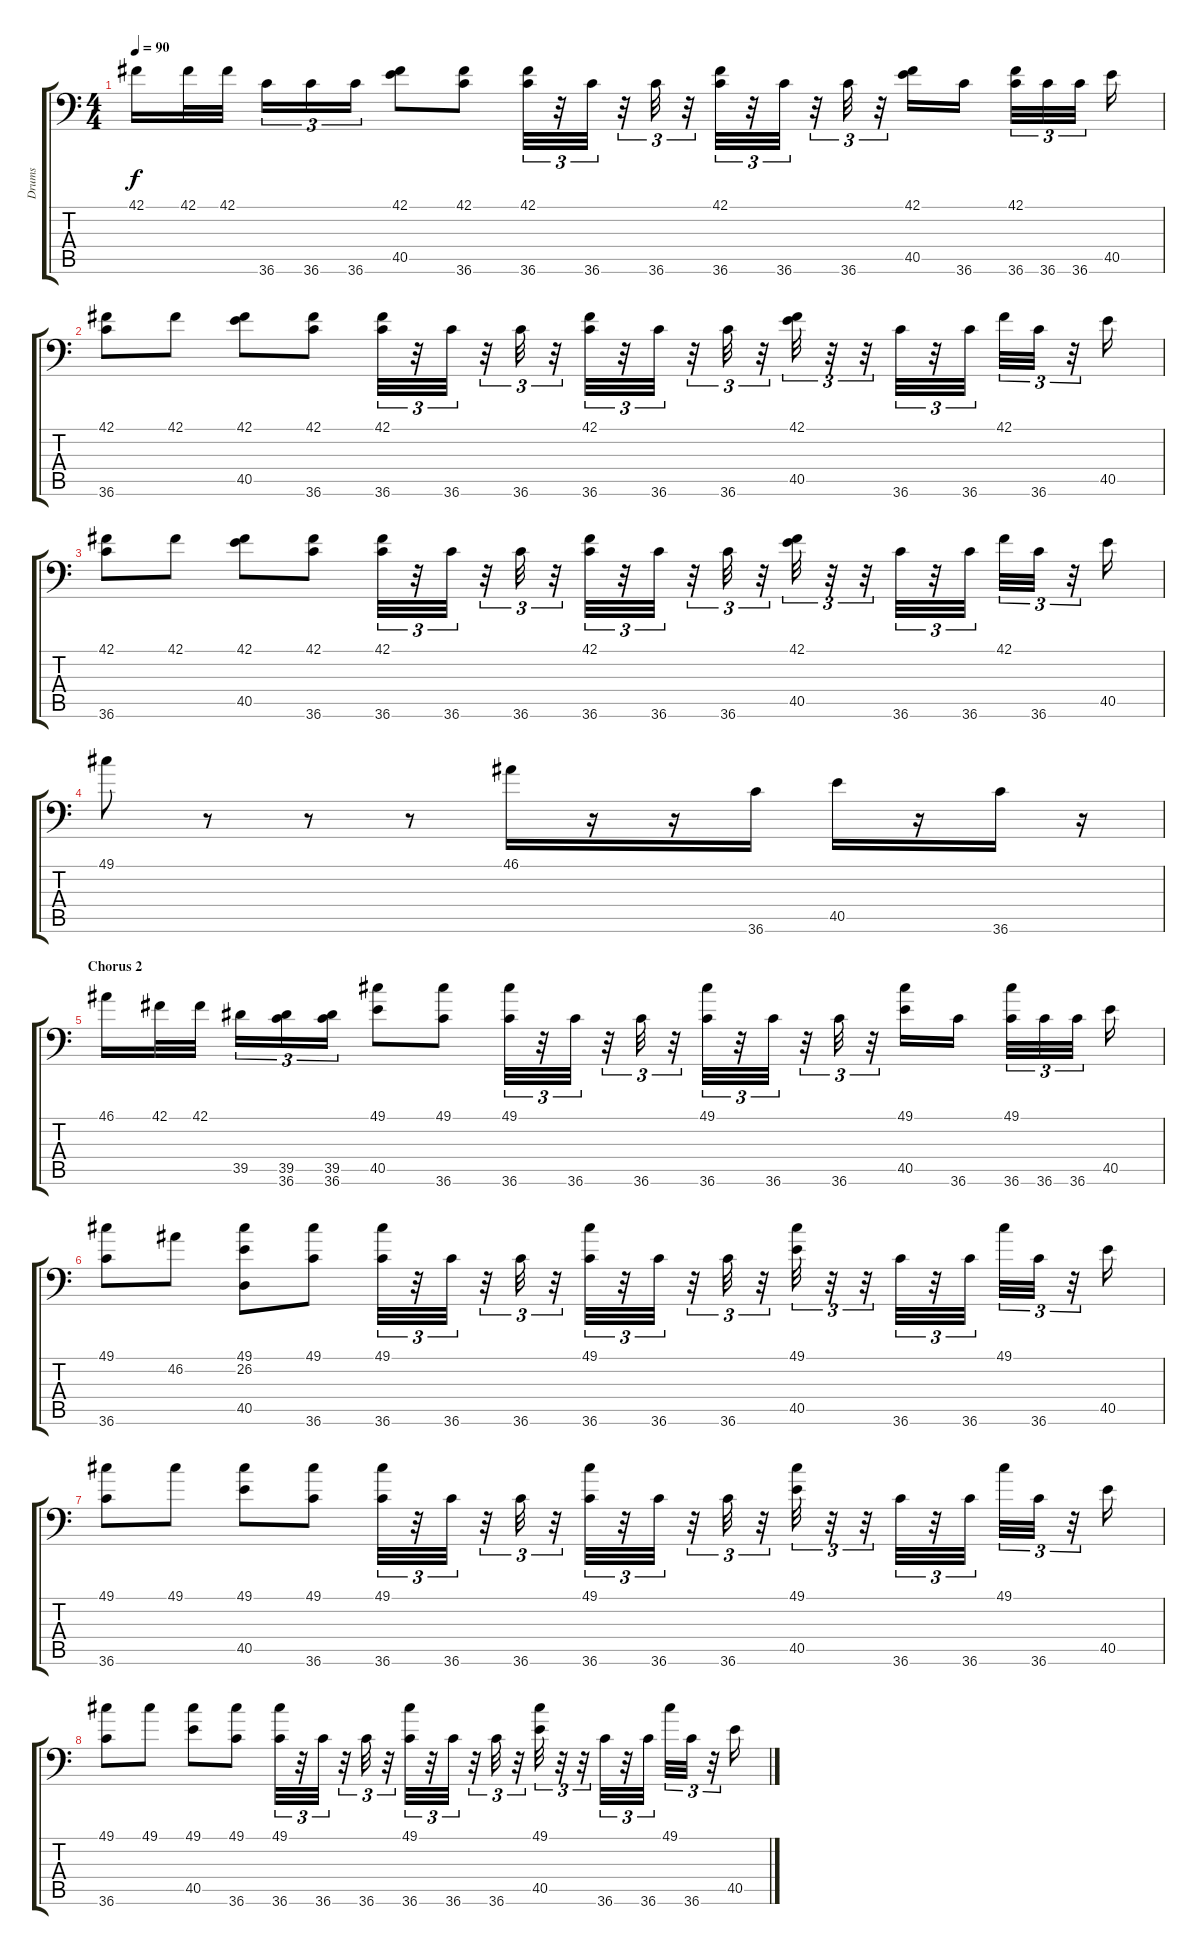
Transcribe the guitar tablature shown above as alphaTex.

\track ("Drums" "Drums") {instrument acousticgrandpiano}
\staff {score tabs}
\tuning (C-1 C-1 C-1 C-1 C-1 C-1) {hide}
\ts (4 4)
\tempo 90
\clef f4
\ks c
42.1.16{dy f} 42.1.32 42.1.32 36.6.16{tu (3 2)} 36.6.16{tu (3 2)} 36.6.16{tu (3 2)} (42.1 40.5).8 (42.1 36.6).8 (42.1 36.6).32{tu (3 2)} r.32{tu (3 2)} 36.6.32{tu (3 2)} r.32{tu (3 2)} 36.6.32{tu (3 2)} r.32{tu (3 2)} (42.1 36.6).32{tu (3 2)} r.32{tu (3 2)} 36.6.32{tu (3 2)} r.32{tu (3 2)} 36.6.32{tu (3 2)} r.32{tu (3 2)} (42.1 40.5).16 36.6.16 (42.1 36.6).32{tu (3 2)} 36.6.32{tu (3 2)} 36.6.32{tu (3 2)} 40.5.16 |
(42.1 36.6).8 42.1.8 (42.1 40.5).8 (42.1 36.6).8 (42.1 36.6).32{tu (3 2)} r.32{tu (3 2)} 36.6.32{tu (3 2)} r.32{tu (3 2)} 36.6.32{tu (3 2)} r.32{tu (3 2)} (42.1 36.6).32{tu (3 2)} r.32{tu (3 2)} 36.6.32{tu (3 2)} r.32{tu (3 2)} 36.6.32{tu (3 2)} r.32{tu (3 2)} (42.1 40.5).32{tu (3 2)} r.32{tu (3 2)} r.32{tu (3 2)} 36.6.32{tu (3 2)} r.32{tu (3 2)} 36.6.32{tu (3 2)} 42.1.32{tu (3 2)} 36.6.32{tu (3 2)} r.32{tu (3 2)} 40.5.16 |
(42.1 36.6).8 42.1.8 (42.1 40.5).8 (42.1 36.6).8 (42.1 36.6).32{tu (3 2)} r.32{tu (3 2)} 36.6.32{tu (3 2)} r.32{tu (3 2)} 36.6.32{tu (3 2)} r.32{tu (3 2)} (42.1 36.6).32{tu (3 2)} r.32{tu (3 2)} 36.6.32{tu (3 2)} r.32{tu (3 2)} 36.6.32{tu (3 2)} r.32{tu (3 2)} (42.1 40.5).32{tu (3 2)} r.32{tu (3 2)} r.32{tu (3 2)} 36.6.32{tu (3 2)} r.32{tu (3 2)} 36.6.32{tu (3 2)} 42.1.32{tu (3 2)} 36.6.32{tu (3 2)} r.32{tu (3 2)} 40.5.16 |
49.1.8 r.8 r.8 r.8 46.1.16 r.16 r.16 36.6.16 40.5.16 r.16 36.6.16 r.16 |
\section ("" "Chorus 2")
46.1.16 42.1.32 42.1.32 39.5.16{tu (3 2)} (39.5 36.6).16{tu (3 2)} (39.5 36.6).16{tu (3 2)} (49.1 40.5).8 (49.1 36.6).8 (49.1 36.6).32{tu (3 2)} r.32{tu (3 2)} 36.6.32{tu (3 2)} r.32{tu (3 2)} 36.6.32{tu (3 2)} r.32{tu (3 2)} (49.1 36.6).32{tu (3 2)} r.32{tu (3 2)} 36.6.32{tu (3 2)} r.32{tu (3 2)} 36.6.32{tu (3 2)} r.32{tu (3 2)} (49.1 40.5).16 36.6.16 (49.1 36.6).32{tu (3 2)} 36.6.32{tu (3 2)} 36.6.32{tu (3 2)} 40.5.16 |
(49.1 36.6).8 46.2.8 (49.1 26.2 40.5).8 (49.1 36.6).8 (49.1 36.6).32{tu (3 2)} r.32{tu (3 2)} 36.6.32{tu (3 2)} r.32{tu (3 2)} 36.6.32{tu (3 2)} r.32{tu (3 2)} (49.1 36.6).32{tu (3 2)} r.32{tu (3 2)} 36.6.32{tu (3 2)} r.32{tu (3 2)} 36.6.32{tu (3 2)} r.32{tu (3 2)} (49.1 40.5).32{tu (3 2)} r.32{tu (3 2)} r.32{tu (3 2)} 36.6.32{tu (3 2)} r.32{tu (3 2)} 36.6.32{tu (3 2)} 49.1.32{tu (3 2)} 36.6.32{tu (3 2)} r.32{tu (3 2)} 40.5.16 |
(49.1 36.6).8 49.1.8 (49.1 40.5).8 (49.1 36.6).8 (49.1 36.6).32{tu (3 2)} r.32{tu (3 2)} 36.6.32{tu (3 2)} r.32{tu (3 2)} 36.6.32{tu (3 2)} r.32{tu (3 2)} (49.1 36.6).32{tu (3 2)} r.32{tu (3 2)} 36.6.32{tu (3 2)} r.32{tu (3 2)} 36.6.32{tu (3 2)} r.32{tu (3 2)} (49.1 40.5).32{tu (3 2)} r.32{tu (3 2)} r.32{tu (3 2)} 36.6.32{tu (3 2)} r.32{tu (3 2)} 36.6.32{tu (3 2)} 49.1.32{tu (3 2)} 36.6.32{tu (3 2)} r.32{tu (3 2)} 40.5.16 |
(49.1 36.6).8 49.1.8 (49.1 40.5).8 (49.1 36.6).8 (49.1 36.6).32{tu (3 2)} r.32{tu (3 2)} 36.6.32{tu (3 2)} r.32{tu (3 2)} 36.6.32{tu (3 2)} r.32{tu (3 2)} (49.1 36.6).32{tu (3 2)} r.32{tu (3 2)} 36.6.32{tu (3 2)} r.32{tu (3 2)} 36.6.32{tu (3 2)} r.32{tu (3 2)} (49.1 40.5).32{tu (3 2)} r.32{tu (3 2)} r.32{tu (3 2)} 36.6.32{tu (3 2)} r.32{tu (3 2)} 36.6.32{tu (3 2)} 49.1.32{tu (3 2)} 36.6.32{tu (3 2)} r.32{tu (3 2)} 40.5.16
